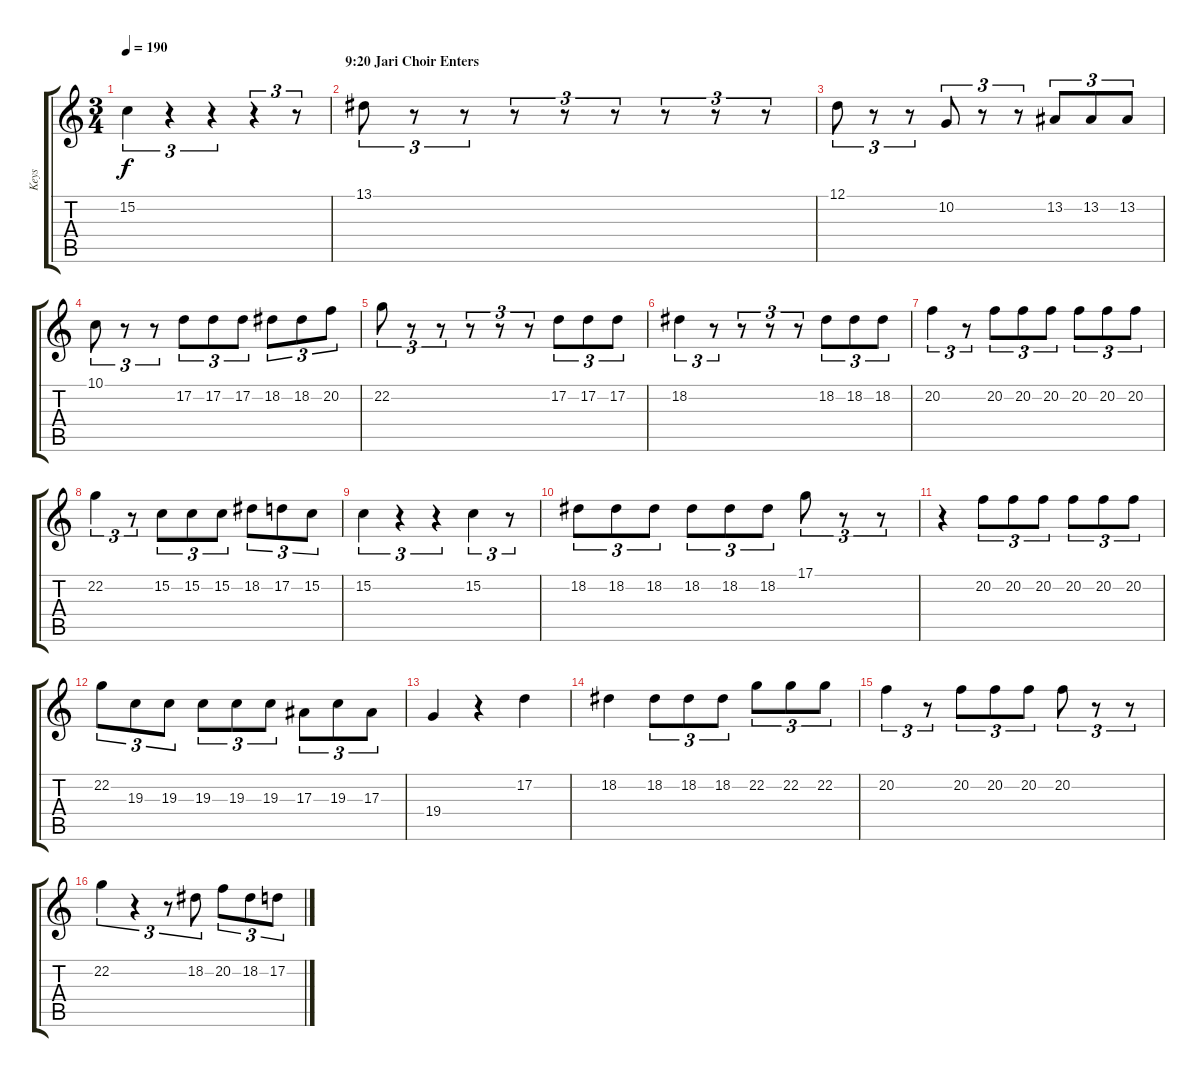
\track ("Keys" "Keys") {instrument pad3polysynth}
\staff {score tabs}
\tuning (D4 A3 F3 C3 G2 C2) {hide}
\ts (3 4)
\tempo 190
\clef g2
\ks c
15.2.4{tu (3 2) dy f} r.4{tu (3 2)} r.4{tu (3 2)} r.4{tu (3 2)} r.8{tu (3 2)} |
\section ("" "9:20 Jari Choir Enters")
13.1.8{tu (3 2)} r.8{tu (3 2)} r.8{tu (3 2)} r.8{tu (3 2)} r.8{tu (3 2)} r.8{tu (3 2)} r.8{tu (3 2)} r.8{tu (3 2)} r.8{tu (3 2)} |
12.1.8{tu (3 2)} r.8{tu (3 2)} r.8{tu (3 2)} 10.2.8{tu (3 2)} r.8{tu (3 2)} r.8{tu (3 2)} 13.2.8{tu (3 2)} 13.2.8{tu (3 2)} 13.2.8{tu (3 2)} |
10.1.8{tu (3 2)} r.8{tu (3 2)} r.8{tu (3 2)} 17.2.8{tu (3 2)} 17.2.8{tu (3 2)} 17.2.8{tu (3 2)} 18.2.8{tu (3 2)} 18.2.8{tu (3 2)} 20.2.8{tu (3 2)} |
22.2.8{tu (3 2)} r.8{tu (3 2)} r.8{tu (3 2)} r.8{tu (3 2)} r.8{tu (3 2)} r.8{tu (3 2)} 17.2.8{tu (3 2)} 17.2.8{tu (3 2)} 17.2.8{tu (3 2)} |
18.2.4{tu (3 2)} r.8{tu (3 2)} r.8{tu (3 2)} r.8{tu (3 2)} r.8{tu (3 2)} 18.2.8{tu (3 2)} 18.2.8{tu (3 2)} 18.2.8{tu (3 2)} |
20.2.4{tu (3 2)} r.8{tu (3 2)} 20.2.8{tu (3 2)} 20.2.8{tu (3 2)} 20.2.8{tu (3 2)} 20.2.8{tu (3 2)} 20.2.8{tu (3 2)} 20.2.8{tu (3 2)} |
22.2.4{tu (3 2)} r.8{tu (3 2)} 15.2.8{tu (3 2)} 15.2.8{tu (3 2)} 15.2.8{tu (3 2)} 18.2.8{tu (3 2)} 17.2.8{tu (3 2)} 15.2.8{tu (3 2)} |
15.2.4{tu (3 2)} r.4{tu (3 2)} r.4{tu (3 2)} 15.2.4{tu (3 2)} r.8{tu (3 2)} |
18.2.8{tu (3 2)} 18.2.8{tu (3 2)} 18.2.8{tu (3 2)} 18.2.8{tu (3 2)} 18.2.8{tu (3 2)} 18.2.8{tu (3 2)} 17.1.8{tu (3 2)} r.8{tu (3 2)} r.8{tu (3 2)} |
r.4 20.2.8{tu (3 2)} 20.2.8{tu (3 2)} 20.2.8{tu (3 2)} 20.2.8{tu (3 2)} 20.2.8{tu (3 2)} 20.2.8{tu (3 2)} |
22.2.8{tu (3 2)} 19.3.8{tu (3 2)} 19.3.8{tu (3 2)} 19.3.8{tu (3 2)} 19.3.8{tu (3 2)} 19.3.8{tu (3 2)} 17.3.8{tu (3 2)} 19.3.8{tu (3 2)} 17.3.8{tu (3 2)} |
19.4.4 r.4 17.2.4 |
18.2.4 18.2.8{tu (3 2)} 18.2.8{tu (3 2)} 18.2.8{tu (3 2)} 22.2.8{tu (3 2)} 22.2.8{tu (3 2)} 22.2.8{tu (3 2)} |
20.2.4{tu (3 2)} r.8{tu (3 2)} 20.2.8{tu (3 2)} 20.2.8{tu (3 2)} 20.2.8{tu (3 2)} 20.2.8{tu (3 2)} r.8{tu (3 2)} r.8{tu (3 2)} |
22.2.4{tu (3 2)} r.4{tu (3 2)} r.8{tu (3 2)} 18.2.8{tu (3 2)} 20.2.8{tu (3 2)} 18.2.8{tu (3 2)} 17.2.8{tu (3 2)}
